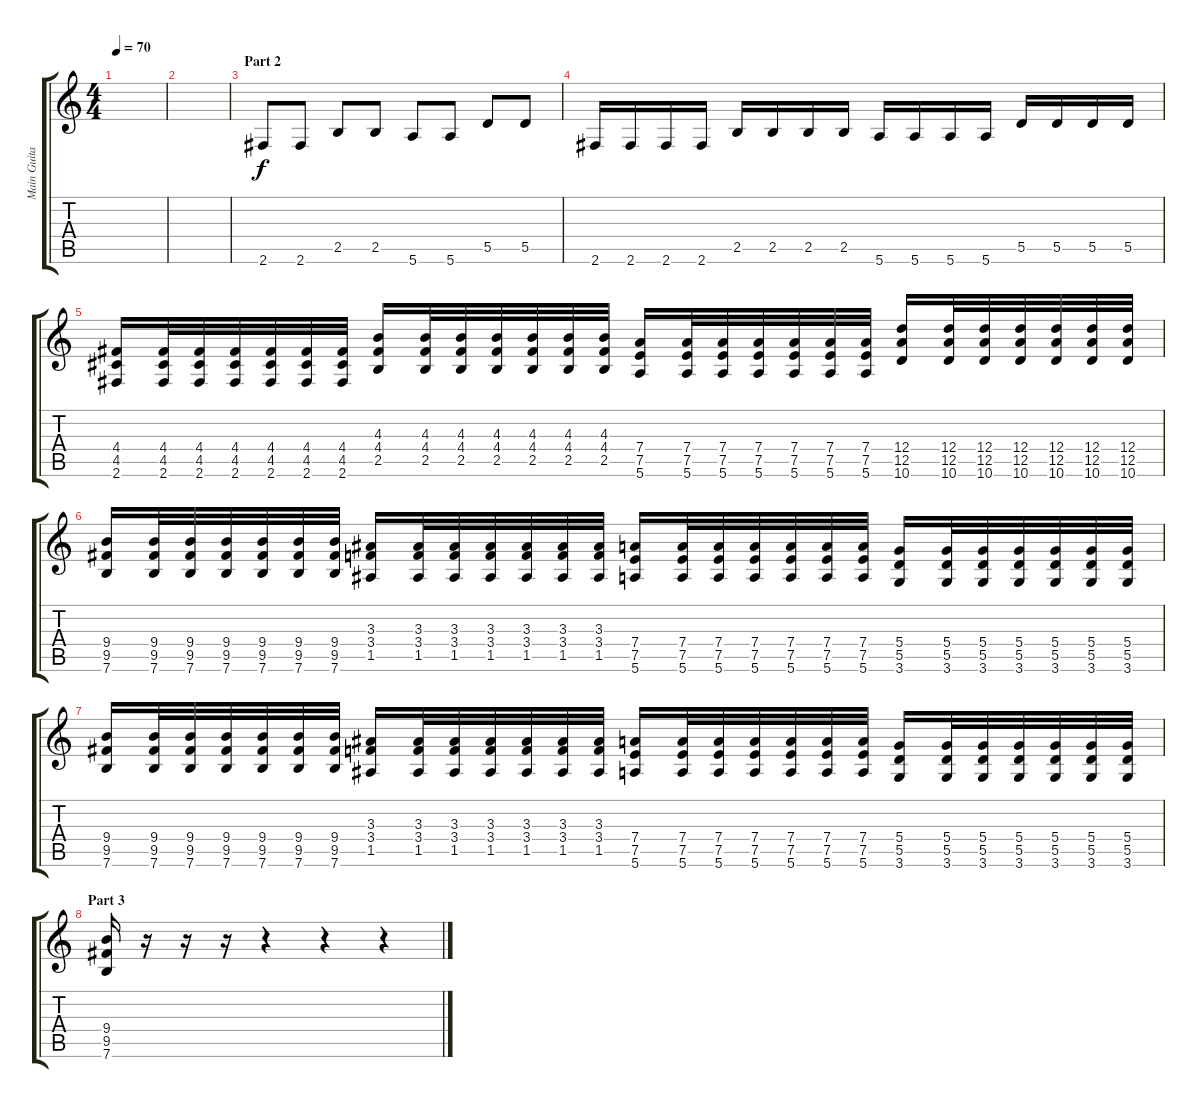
\track ("Main Guitar (Burnz)" "Main Guita") {instrument overdrivenguitar}
\staff {score tabs}
\tuning (E4 B3 G3 D3 A2 E2) {hide}
\ts (4 4)
\tempo 70
\clef g2
\ks c
|
|
\section ("" "Part 2")
2.6.8 2.6.8 2.5.8 2.5.8 5.6.8 5.6.8 5.5.8 5.5.8 |
2.6.16 2.6.16 2.6.16 2.6.16 2.5.16 2.5.16 2.5.16 2.5.16 5.6.16 5.6.16 5.6.16 5.6.16 5.5.16 5.5.16 5.5.16 5.5.16 |
(4.4 4.5 2.6).16 (4.4 4.5 2.6).32 (4.4 4.5 2.6).32 (4.4 4.5 2.6).32 (4.4 4.5 2.6).32 (4.4 4.5 2.6).32 (4.4 4.5 2.6).32 (4.3 4.4 2.5).16 (4.3 4.4 2.5).32 (4.3 4.4 2.5).32 (4.3 4.4 2.5).32 (4.3 4.4 2.5).32 (4.3 4.4 2.5).32 (4.3 4.4 2.5).32 (7.4 7.5 5.6).16 (7.4 7.5 5.6).32 (7.4 7.5 5.6).32 (7.4 7.5 5.6).32 (7.4 7.5 5.6).32 (7.4 7.5 5.6).32 (7.4 7.5 5.6).32 (12.4 12.5 10.6).16 (12.4 12.5 10.6).32 (12.4 12.5 10.6).32 (12.4 12.5 10.6).32 (12.4 12.5 10.6).32 (12.4 12.5 10.6).32 (12.4 12.5 10.6).32 |
(9.4 9.5 7.6).16 (9.4 9.5 7.6).32 (9.4 9.5 7.6).32 (9.4 9.5 7.6).32 (9.4 9.5 7.6).32 (9.4 9.5 7.6).32 (9.4 9.5 7.6).32 (3.3 3.4 1.5).16 (3.3 3.4 1.5).32 (3.3 3.4 1.5).32 (3.3 3.4 1.5).32 (3.3 3.4 1.5).32 (3.3 3.4 1.5).32 (3.3 3.4 1.5).32 (7.4 7.5 5.6).16 (7.4 7.5 5.6).32 (7.4 7.5 5.6).32 (7.4 7.5 5.6).32 (7.4 7.5 5.6).32 (7.4 7.5 5.6).32 (7.4 7.5 5.6).32 (5.4 5.5 3.6).16 (5.4 5.5 3.6).32 (5.4 5.5 3.6).32 (5.4 5.5 3.6).32 (5.4 5.5 3.6).32 (5.4 5.5 3.6).32 (5.4 5.5 3.6).32 |
(9.4 9.5 7.6).16 (9.4 9.5 7.6).32 (9.4 9.5 7.6).32 (9.4 9.5 7.6).32 (9.4 9.5 7.6).32 (9.4 9.5 7.6).32 (9.4 9.5 7.6).32 (3.3 3.4 1.5).16 (3.3 3.4 1.5).32 (3.3 3.4 1.5).32 (3.3 3.4 1.5).32 (3.3 3.4 1.5).32 (3.3 3.4 1.5).32 (3.3 3.4 1.5).32 (7.4 7.5 5.6).16 (7.4 7.5 5.6).32 (7.4 7.5 5.6).32 (7.4 7.5 5.6).32 (7.4 7.5 5.6).32 (7.4 7.5 5.6).32 (7.4 7.5 5.6).32 (5.4 5.5 3.6).16 (5.4 5.5 3.6).32 (5.4 5.5 3.6).32 (5.4 5.5 3.6).32 (5.4 5.5 3.6).32 (5.4 5.5 3.6).32 (5.4 5.5 3.6).32 |
\section ("" "Part 3")
(9.4 9.5 7.6).16 r.16 r.16 r.16 r.4 r.4 r.4
